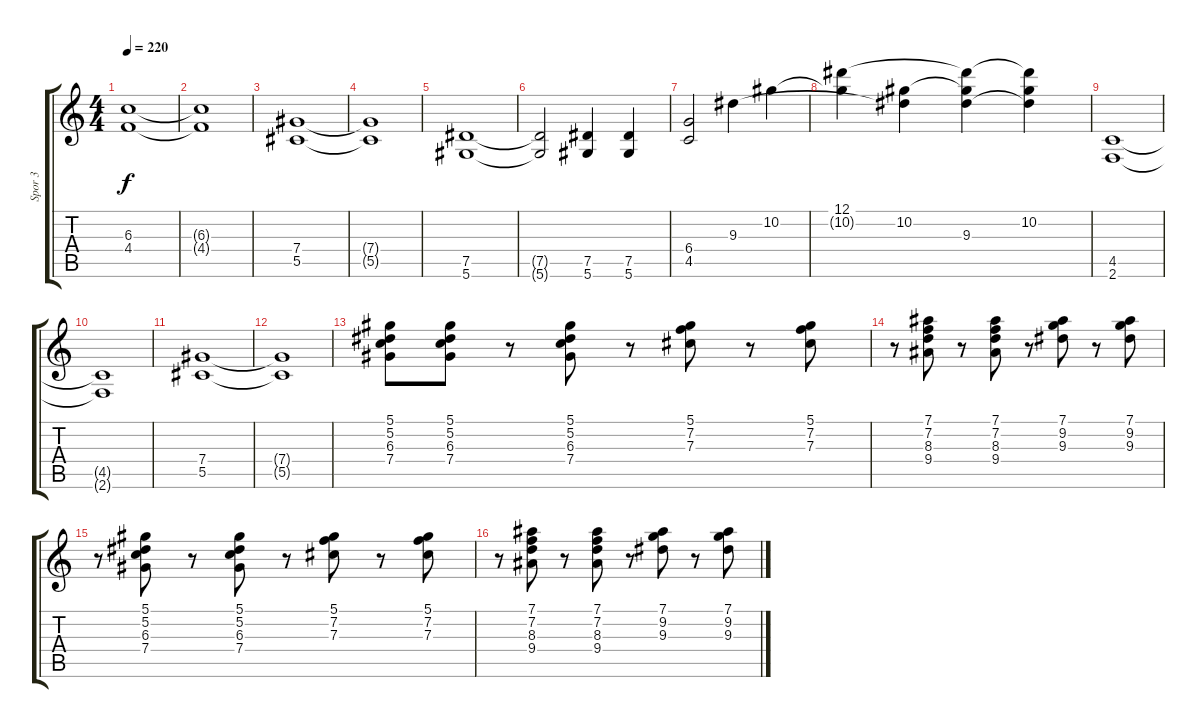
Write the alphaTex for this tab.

\track ("Spor 3" "Spor 3") {instrument acousticguitarsteel}
\staff {score tabs}
\tuning (Eb4 Bb3 Gb3 Db3 Ab2 Eb2) {hide}
\ts (4 4)
\tempo 220
\clef g2
\ks c
(6.3 4.4).1{dy f} |
(6.3{t} 4.4{t}).1 |
(7.4 5.5).1 |
(7.4{t} 5.5{t}).1 |
(7.5 5.6).1{instrument overdrivenguitar} |
(7.5{t} 5.6{t}).2 (7.5 5.6).4 (7.5 5.6).4 |
(6.4 4.5).2 9.3.4 10.2.4 |
(12.1 10.2{t}).4 (10.2 9.3{t}).4 (12.1{t} 10.2{t} 9.3).4 (12.1{t} 10.2 9.3{t}).4 |
(4.5 2.6).1 |
(4.5{t} 2.6{t}).1 |
(7.4 5.5).1 |
(7.4{t} 5.5{t}).1 |
(5.1 5.2 6.3 7.4).8{instrument acousticguitarsteel} (5.1 5.2 6.3 7.4).8 r.8 (5.1 5.2 6.3 7.4).8 r.8 (5.1 7.2 7.3).8 r.8 (5.1 7.2 7.3).8 |
r.8 (7.1 7.2 8.3 9.4).8 r.8 (7.1 7.2 8.3 9.4).8 r.8 (7.1 9.2 9.3).8 r.8 (7.1 9.2 9.3).8 |
r.8 (5.1 5.2 6.3 7.4).8 r.8 (5.1 5.2 6.3 7.4).8 r.8 (5.1 7.2 7.3).8 r.8 (5.1 7.2 7.3).8 |
r.8 (7.1 7.2 8.3 9.4).8 r.8 (7.1 7.2 8.3 9.4).8 r.8 (7.1 9.2 9.3).8 r.8 (7.1 9.2 9.3).8
